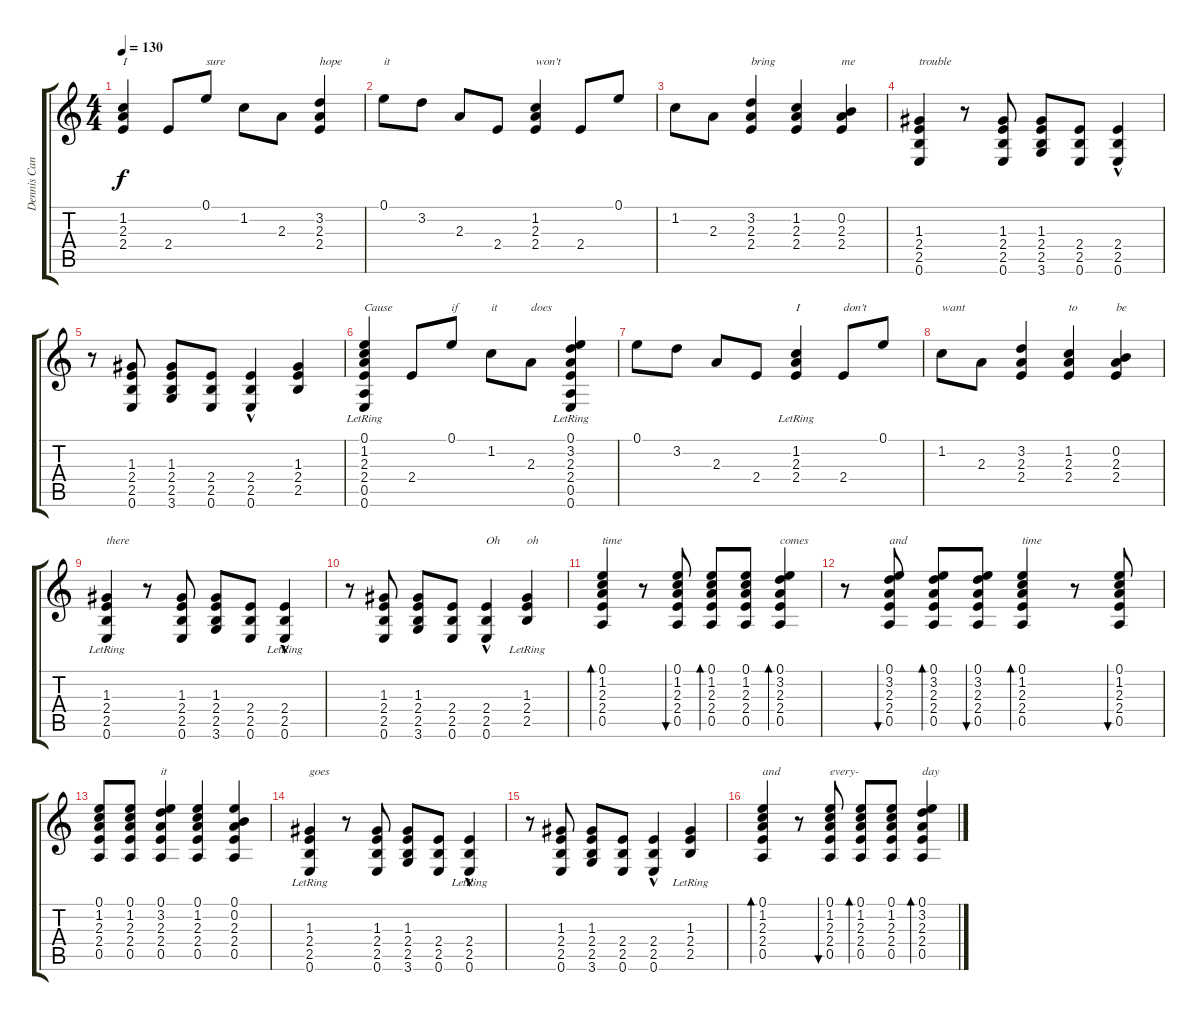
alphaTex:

\track ("Dennis Cannon" "Dennis Can") {instrument acousticguitarsteel}
\staff {score tabs}
\tuning (E4 B3 G3 D3 A2 E2) {hide}
\ts (4 4)
\tempo 130
\clef g2
\ks c
(1.2 2.3 2.4).4{txt "I" dy f} 2.4.8 0.1.8{txt "sure"} 1.2.8 2.3.8 (3.2 2.3 2.4).4{txt "hope"} |
0.1.8{txt "it "} 3.2.8 2.3.8 2.4.8 (1.2 2.3 2.4).4{txt "won't"} 2.4.8 0.1.8 |
1.2.8 2.3.8 (3.2 2.3 2.4).4{txt "bring"} (1.2 2.3 2.4).4 (0.2 2.3 2.4).4{txt "me"} |
(1.3 2.4 2.5 0.6).4{txt "trouble"} r.8 (1.3 2.4 2.5 0.6).8 (1.3 2.4 2.5 3.6).8 (2.4 2.5 0.6).8 (2.4 2.5 0.6{hac}).4 |
r.8 (1.3 2.4 2.5 0.6).8 (1.3 2.4 2.5 3.6).8 (2.4 2.5 0.6).8 (2.4 2.5 0.6{hac}).4 (1.3 2.4 2.5).4 |
(0.1{lr} 1.2 2.3 2.4 0.5 0.6).4{txt "Cause"} 2.4.8 0.1.8{txt "if"} 1.2.8{txt "it"} 2.3.8{txt "does"} (0.1{lr} 3.2 2.3 2.4 0.5 0.6).4 |
0.1.8 3.2.8 2.3.8 2.4.8 (1.2{lr} 2.3 2.4).4{txt "I "} 2.4.8{txt "don't"} 0.1.8 |
1.2.8{txt "want"} 2.3.8 (3.2 2.3 2.4).4 (1.2 2.3 2.4).4{txt "to"} (0.2 2.3 2.4).4{txt "be"} |
(1.3{lr} 2.4 2.5 0.6).4{txt "there"} r.8 (1.3 2.4 2.5 0.6).8 (1.3 2.4 2.5 3.6).8 (2.4 2.5 0.6).8 (2.4{lr} 2.5{lr} 0.6{hac lr}).4 |
r.8 (1.3 2.4 2.5 0.6).8 (1.3 2.4 2.5 3.6).8 (2.4 2.5 0.6).8 (2.4 2.5 0.6{hac}).4{txt "Oh"} (1.3{lr} 2.4 2.5).4{txt "oh"} |
(0.1 1.2 2.3 2.4 0.5).4{bd 30 txt "time"} r.8 (0.1 1.2 2.3 2.4 0.5).8{bu 60} (0.1 1.2 2.3 2.4 0.5).8{bd 60} (0.1 1.2 2.3 2.4 0.5).8 (0.1 3.2 2.3 2.4 0.5).4{bd 30 txt "comes"} |
r.8 (0.1 3.2 2.3 2.4 0.5).8{bu 30 txt "and"} (0.1 3.2 2.3 2.4 0.5).8{bd 30} (0.1 3.2 2.3 2.4 0.5).8{bu 30} (0.1 1.2 2.3 2.4 0.5).4{bd 30 txt "time"} r.8 (0.1 1.2 2.3 2.4 0.5).8{bu 30} |
(0.1 1.2 2.3 2.4 0.5).8 (0.1 1.2 2.3 2.4 0.5).8 (0.1 3.2 2.3 2.4 0.5).4{txt "it"} (0.1 1.2 2.3 2.4 0.5).4 (0.1 0.2 2.3 2.4 0.5).4 |
(1.3{lr} 2.4 2.5 0.6).4{txt "goes"} r.8 (1.3 2.4 2.5 0.6).8 (1.3 2.4 2.5 3.6).8 (2.4 2.5 0.6).8 (2.4{lr} 2.5{lr} 0.6{hac lr}).4 |
r.8 (1.3 2.4 2.5 0.6).8 (1.3 2.4 2.5 3.6).8 (2.4 2.5 0.6).8 (2.4 2.5 0.6{hac}).4 (1.3{lr} 2.4 2.5).4 |
(0.1 1.2 2.3 2.4 0.5).4{bd 30 txt "and"} r.8 (0.1 1.2 2.3 2.4 0.5).8{bu 60 txt "every-"} (0.1 1.2 2.3 2.4 0.5).8{bd 60} (0.1 1.2 2.3 2.4 0.5).8 (0.1 3.2 2.3 2.4 0.5).4{bd 30 txt "day"}
